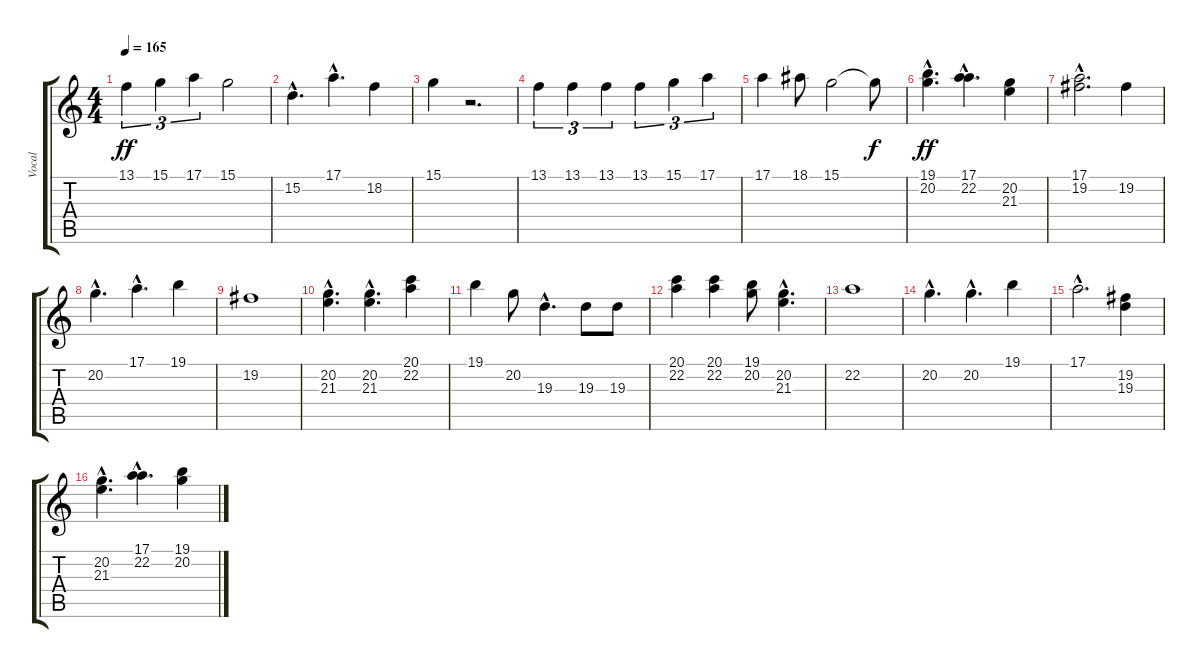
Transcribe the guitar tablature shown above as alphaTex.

\track ("Vocal" "Vocal") {instrument rockorgan}
\staff {score tabs}
\tuning (E4 B3 G3 D3 A2 E2) {hide}
\ts (4 4)
\tempo 165
\clef g2
\ks c
13.1.4{tu (3 2) dy ff} 15.1.4{tu (3 2)} 17.1.4{tu (3 2)} 15.1.2 |
15.2{hac}.4{d} 17.1{hac}.4{d} 18.2.4 |
15.1.4 r.2{d} |
13.1.4{tu (3 2)} 13.1.4{tu (3 2)} 13.1.4{tu (3 2)} 13.1.4{tu (3 2)} 15.1.4{tu (3 2)} 17.1.4{tu (3 2)} |
17.1.4 18.1.8 15.1.2 15.1{t}.8{dy f} |
(19.1{hac} 20.2{hac}).4{d dy ff} (17.1{hac} 22.2{hac}).4{d} (20.2 21.3).4 |
(17.1{hac} 19.2{hac}).2{d} 19.2.4 |
20.2{hac}.4{d} 17.1{hac}.4{d} 19.1.4 |
19.2.1 |
(20.2{hac} 21.3{hac}).4{d} (20.2{hac} 21.3{hac}).4{d} (20.1 22.2).4 |
19.1.4 20.2.8 19.3{hac}.4{d} 19.3.8 19.3.8 |
(20.1 22.2).4 (20.1 22.2).4 (19.1 20.2).8 (20.2{hac} 21.3).4{d} |
22.2.1 |
20.2{hac}.4{d} 20.2{hac}.4{d} 19.1.4 |
17.1{hac}.2{d} (19.2 19.3).4 |
(20.2{hac} 21.3{hac}).4{d} (17.1{hac} 22.2{hac}).4{d} (19.1 20.2).4
